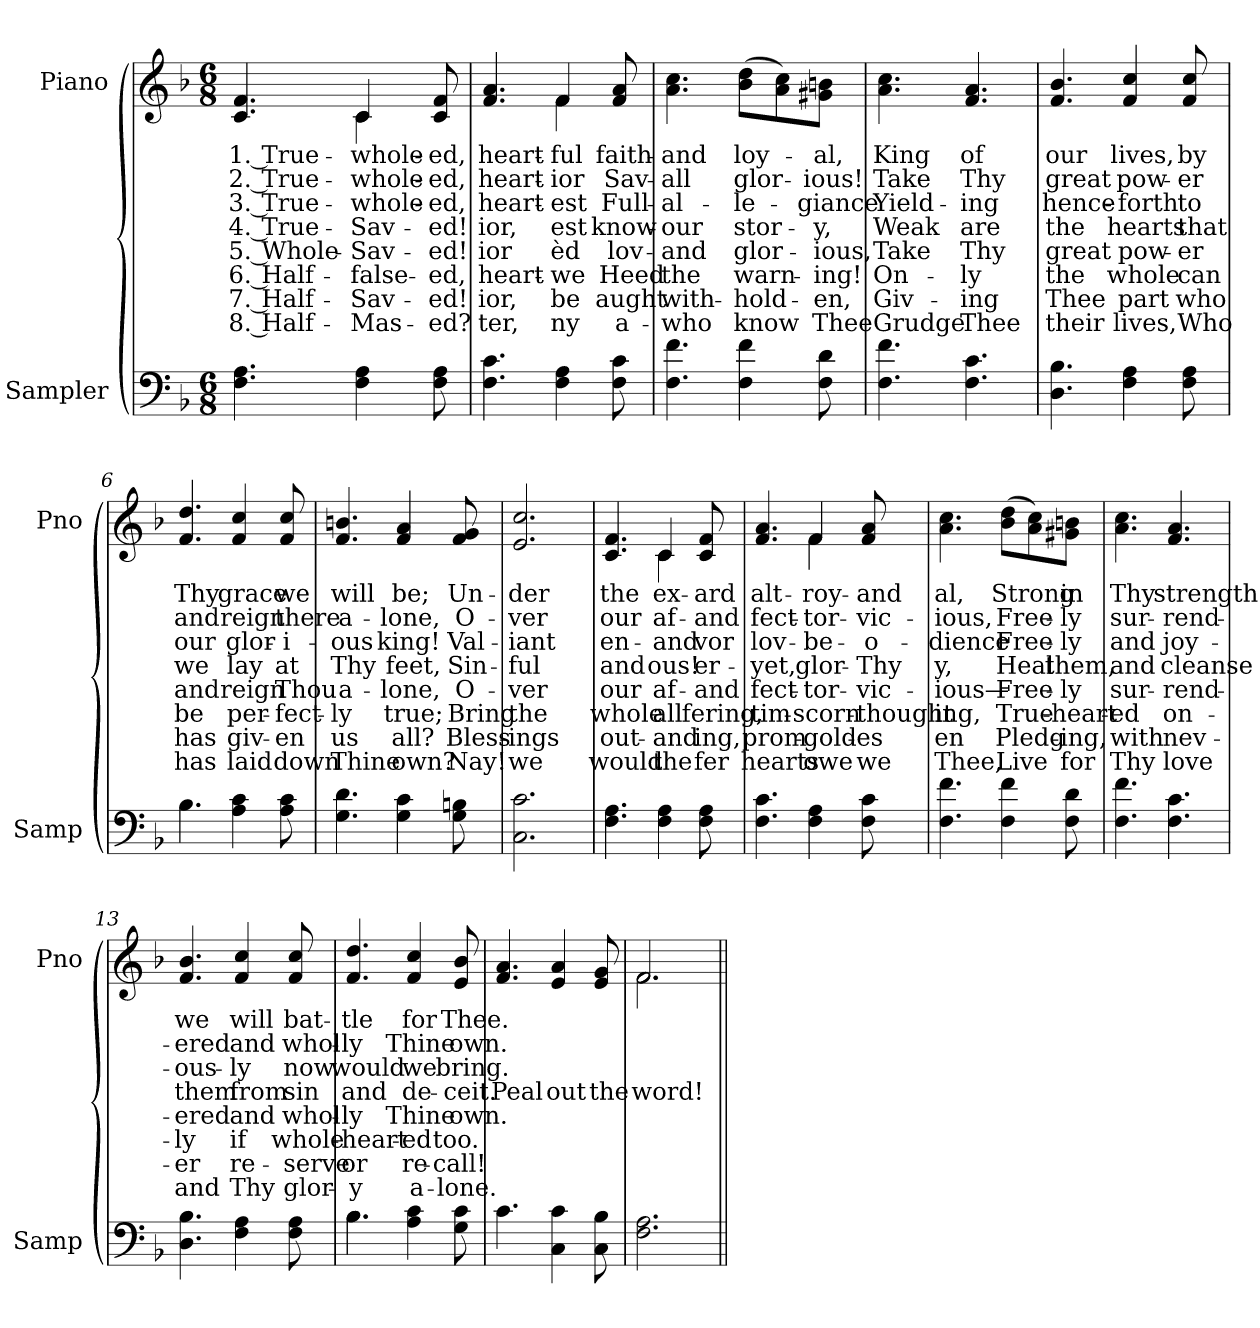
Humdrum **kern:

**kern	**kern	**text	**text	**text	**text	**text	**text	**text	**text
*part2	*part1	*part1	*part1	*part1	*part1	*part1	*part1	*part1	*part1
*staff2	*staff1	*staff1	*staff1	*staff1	*staff1	*staff1	*staff1	*staff1	*staff1
*I"Sampler	*I"Piano	*	*	*	*	*	*	*	*
*I'Samp	*I'Pno	*	*	*	*	*	*	*	*
*clefF4	*clefG2	*	*	*	*	*	*	*	*
*k[b-]	*k[b-]	*	*	*	*	*	*	*	*
*F:	*F:	*	*	*	*	*	*	*	*
*M6/8	*M6/8	*	*	*	*	*	*	*	*
=1	=1	=1	=1	=1	=1	=1	=1	=1	=1
*	*^	*	*	*	*	*	*	*	*
4.F 4.A	4.c 4.f	4.ryy	1. True-	2. True-	3. True-	4. True-	5. Whole-	6. Half-	7. Half-	8. Half-
4F 4A	4c/	4c	whole-	whole-	whole-	Sav-	Sav-	false-	Sav-	Mas-
8F 8A	8c 8f	8ryy	-ed,	-ed,	-ed,	-ed!	-ed!	-ed,	-ed!	-ed?
=2	=2	=2	=2	=2	=2	=2	=2	=2	=2	=2
4.F 4.c	4.f 4.a	4.ryy	-heart-	-heart-	-heart-	-ior,	-ior	-heart-	-ior,	-ter,
4F 4A	4f/	4f	-ful	-ior	-est	-est	-èd	we	be	-ny
8F 8c	8f 8a	8ryy	faith-	Sav-	Full-	know-	-lov-	Heed	aught	a-
*	*v	*v	*	*	*	*	*	*	*	*
=3	=3	=3	=3	=3	=3	=3	=3	=3	=3
4.F 4.f	4.a 4.cc	and	all	al-	our	and	the	with-	who
4F 4f	(8b-\ 8dd\L	loy-	glor-	-le-	stor-	glor-	warn-	-hold-	know
.	8a\ 8cc\)	.	.	.	.	.	.	.	.
8F 8d	8g#X\ 8bn\J	-al,	-ious!	-giance	-y,	-ious,	-ing!	-en,	Thee
=4	=4	=4	=4	=4	=4	=4	=4	=4	=4
4.F 4.f	4.a 4.cc	King	Take	Yield-	Weak	Take	On-	Giv-	Grudge
4.F 4.c	4.f 4.a	of	Thy	-ing	are	Thy	-ly	-ing	Thee
=5	=5	=5	=5	=5	=5	=5	=5	=5	=5
4.D 4.B-	4.f 4.b-	our	great	hence-	the	great	the	Thee	their
4F 4A	4f 4cc	lives,	pow-	-forth	hearts	pow-	whole	part	lives,
8F 8A	8f 8cc	by	-er	to	that	-er	can	who	Who
=6	=6	=6	=6	=6	=6	=6	=6	=6	=6
4.B-	4.f 4.dd	Thy	and	our	we	and	be	has	has
4A 4c	4f 4cc	grace	reign	glor-	lay	reign	per-	giv-	laid
8A 8c	8f 8cc	we	there	-i-	at	Thou	-fect-	-en	down
=7	=7	=7	=7	=7	=7	=7	=7	=7	=7
4.G 4.d	4.f 4.bn	will	a-	-ous	Thy	a-	-ly	us	Thine
4G 4c	4f 4a	be;	-lone,	king!	feet,	-lone,	true;	all?	own?
8G 8Bn	8f 8g	Un-	O-	Val-	Sin-	O-	Bring	Bless-	Nay!
=8	=8	=8	=8	=8	=8	=8	=8	=8	=8
2.C 2.c	2.e 2.cc	-der	-ver	-iant	-ful	-ver	the	-ings	we
=9	=9	=9	=9	=9	=9	=9	=9	=9	=9
*	*^	*	*	*	*	*	*	*	*
4.F 4.A	4.c 4.f	4.ryy	the	our	en-	and	our	whole	out-	would
4F 4A	4c/	4c	ex-	af-	and	-ous!	af-	all	and	the
8F 8A	8c 8f	8ryy	-ard	and	-vor	-er-	and	-fering,	-ing,	-fer
=10	=10	=10	=10	=10	=10	=10	=10	=10	=10	=10
4.F 4.c	4.f 4.a	4.ryy	-alt-	-fect-	lov-	yet,	-fect-	tim-	prom-	hearts
4F 4A	4f/	4f	roy-	-tor-	-be-	glor-	-tor-	scorn-	gold-	owe
8F 8c	8f 8a	8ryy	and	vic-	o-	Thy	vic-	thought	-es	we
*	*v	*v	*	*	*	*	*	*	*	*
=11	=11	=11	=11	=11	=11	=11	=11	=11	=11
4.F 4.f	4.a 4.cc	-al,	-ious,	-dience	-y,	-ious—	-ing,	-en	Thee,
4F 4f	(8b-\ 8dd\L	Strong	Free-	Free-	Heal	Free-	True-	Pledg-	Live
.	8a\ 8cc\)	.	.	.	.	.	.	.	.
8F 8d	8g#X\ 8bn\J	in	-ly	-ly	them,	-ly	-heart-	-ing,	for
=12	=12	=12	=12	=12	=12	=12	=12	=12	=12
4.F 4.f	4.a 4.cc	Thy	sur-	and	and	sur-	-ed	with	Thy
4.F 4.c	4.f 4.a	strength	-rend-	joy-	cleanse	-rend-	on-	nev-	love
=13	=13	=13	=13	=13	=13	=13	=13	=13	=13
4.D 4.B-	4.f 4.b-	we	-ered	-ous-	them	-ered	-ly	-er	and
4F 4A	4f 4cc	will	and	-ly	from	and	if	re-	Thy
8F 8A	8f 8cc	bat-	whol-	now	sin	whol-	whole-	-serve	glor-
=14	=14	=14	=14	=14	=14	=14	=14	=14	=14
*^	*	*	*	*	*	*	*	*	*
4.B-\	4.B-	4.f 4.dd	-tle	-ly	would	and	-ly	-heart-	or	-y
4A 4c	4.ryy	4f 4cc	for	Thine	we	de-	Thine	-ed	re-	a-
8G 8c	.	8e 8b-	Thee.	own.	bring.	-ceit.	own.	too.	-call!	-lone.
*v	*v	*	*	*	*	*	*	*	*	*
=15	=15	=15	=15	=15	=15	=15	=15	=15	=15
4.c	4.f 4.a	.	.	.	Peal	.	.	.	.
4C 4c	4e 4a	.	.	.	out	.	.	.	.
8C 8B-	8e 8g	.	.	.	the	.	.	.	.
=16	=16	=16	=16	=16	=16	=16	=16	=16	=16
*	*^	*	*	*	*	*	*	*	*
2.F 2.A	2.f/	2.f	.	.	.	-word!	.	.	.	.
*	*v	*v	*	*	*	*	*	*	*	*
=||	=||	=||	=||	=||	=||	=||	=||	=||	=||
*-	*-	*-	*-	*-	*-	*-	*-	*-	*-
